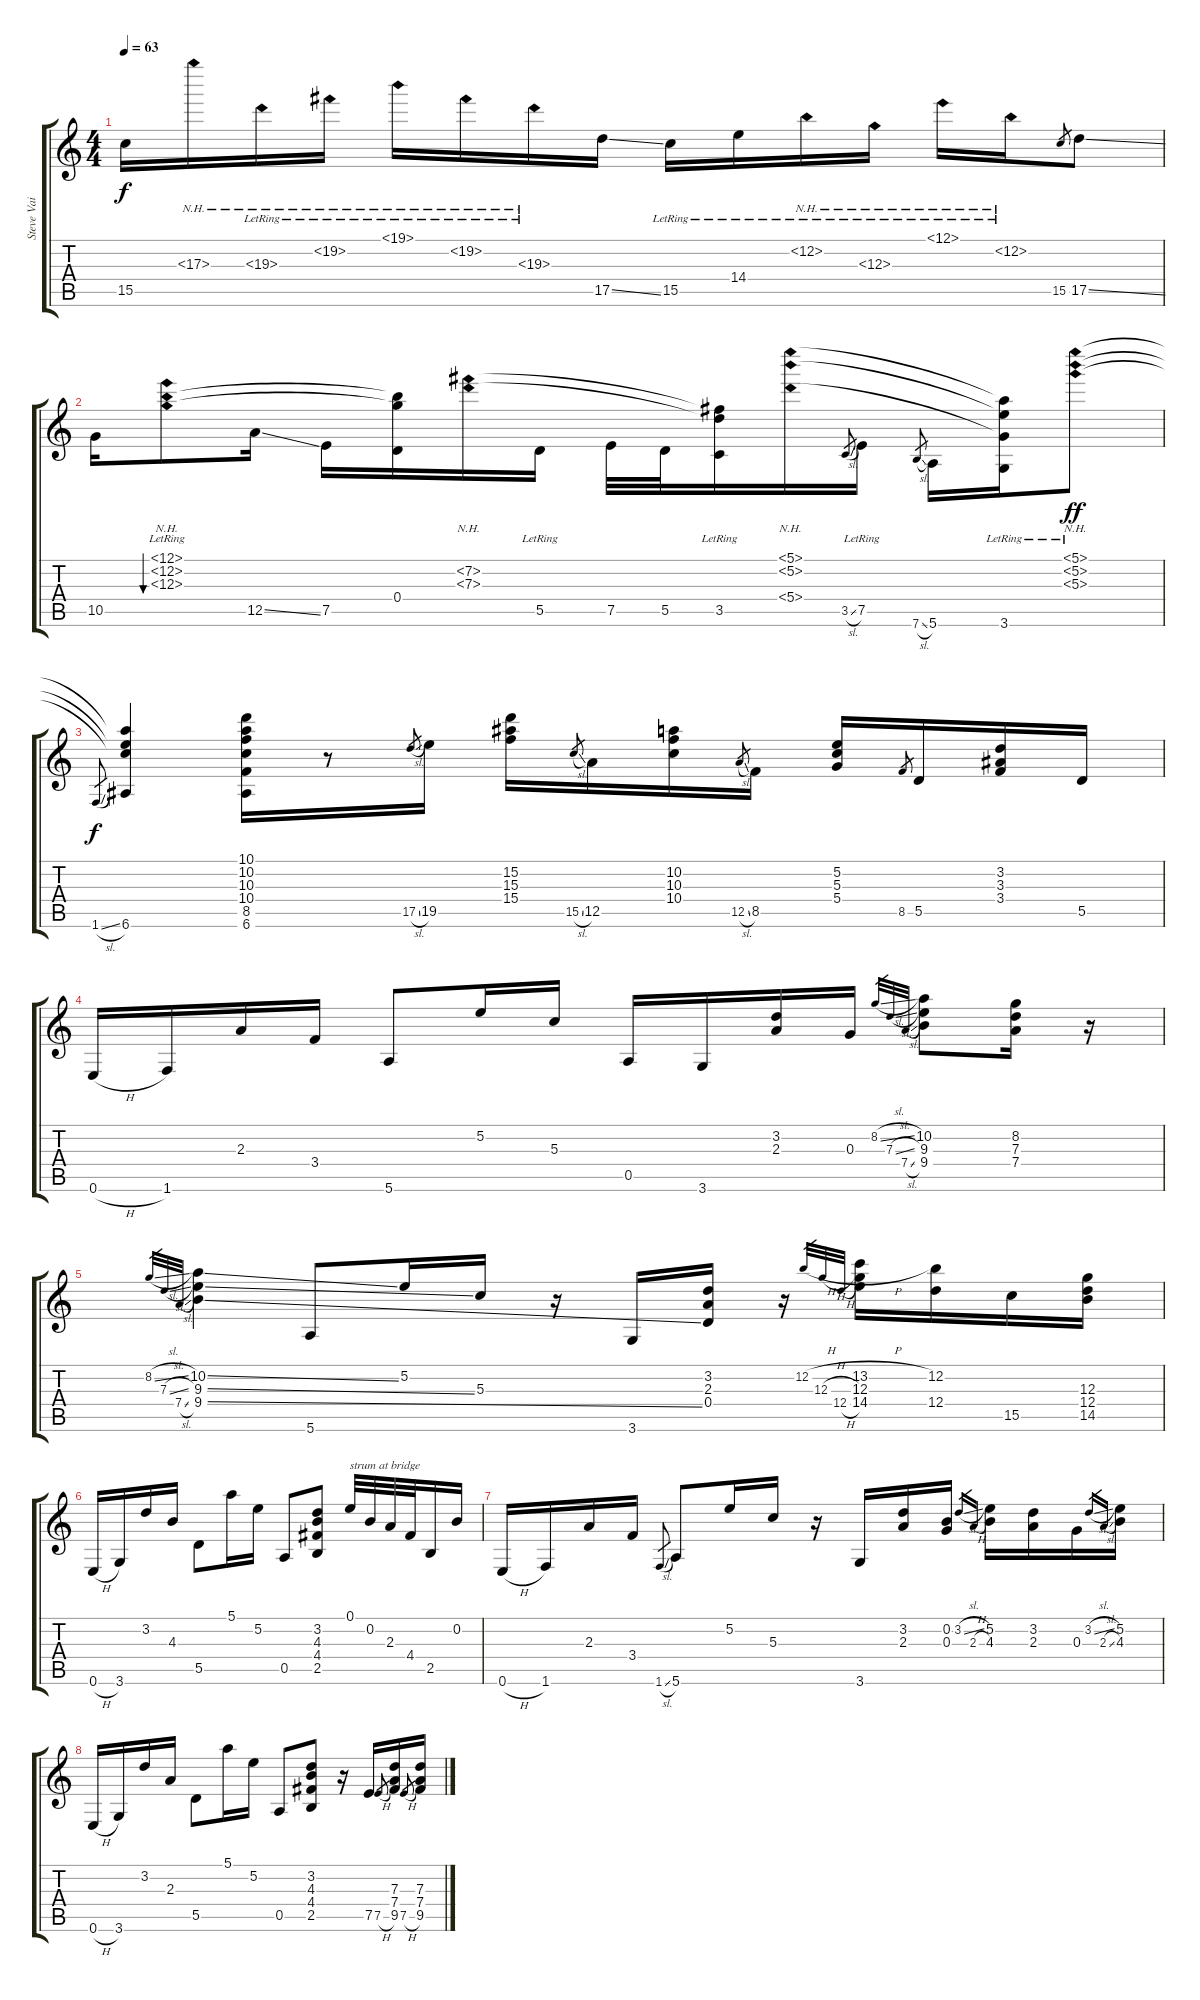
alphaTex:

\track ("Steve Vai" "Steve Vai") {instrument electricguitarclean}
\staff {score tabs}
\tuning (E4 B3 G3 D3 A2 E2) {hide}
\ts (4 4)
\tempo 63
\clef g2
\ks c
15.5.16{dy f} 17.3{nh}.16 19.3{nh lr}.16 19.2{nh lr}.16 19.1{nh lr}.16 19.2{nh lr}.16 19.3{nh lr}.16 17.5{ss}.16 15.5{lr}.16 14.4{lr}.16 12.2{nh lr}.16 12.3{nh lr}.16 12.1{nh lr}.16 12.2{nh lr}.16 15.5.8{gr} 17.5{ss}.8 |
10.5.16 (12.1{nh lr} 12.2{nh lr} 12.3{nh lr}).8{bu 120} 12.5{ss}.16 7.5.16 (12.2{t} 12.3{t} 0.4).16 (7.2{nh} 7.3{nh}).16 5.5{lr}.16 7.5.32 5.5.32 (7.2{t} 7.3{t} 3.5{lr}).16 (5.1{nh} 5.2{nh} 5.4{nh}).16 3.5{sl}.8{gr} 7.5{lr}.16 7.6{sl}.8{gr} 5.6.16 (5.1{t} 5.2{t} 5.4{t} 3.6{lr}).16 (5.1{nh lr} 5.2{nh lr} 5.3{nh lr}).8{dy ff} |
1.6{sl}.8{gr dy f} (5.1{t} 5.2{t} 5.3{t} 6.6).4 (10.1 10.2 10.3 10.4 8.5 6.6).16 r.8 17.5{sl}.8{gr} 19.5.16 (15.2 15.3 15.4).16 15.5{sl}.8{gr} 12.5.16 (10.2 10.3 10.4).16 12.5{sl}.8{gr} 8.5.16 (5.2 5.3 5.4).16 8.5.8{gr} 5.5.16 (3.2 3.3 3.4).16 5.5.16 |
0.6{h}.16 1.6.16 2.3.16 3.4.16 5.6.8 5.2.16 5.3.16 0.5.16 3.6.16 (3.2 2.3).16 0.3.16 8.2{sl}.32{gr} 7.3{sl}.32{gr} 7.4{sl}.32{gr} (10.2 9.3 9.4).8 (8.2 7.3 7.4).16 r.16 |
8.2{sl}.32{gr} 7.3{sl}.32{gr} 7.4{sl}.32{gr} (10.2{ss} 9.3{ss} 9.4{ss}).4 5.6.8 5.2.16 5.3.16 r.16 3.6.16 (3.2 2.3 0.4).16 r.16 12.2{h}.32{gr} 12.3{h}.32{gr} 12.4{h}.32{gr} (13.2{h} 12.3 14.4).16 (12.2 12.4).16 15.5.16 (12.3 12.4 14.5).16 |
0.6{h}.16 3.6.16 3.2.16 4.3.16 5.5.8 5.1.16 5.2.16 0.5.8 (3.2 4.3 4.4 2.5).8 0.1.32{txt "strum at bridge "} 0.2.32 2.3.32 4.4.32 2.5.16 0.2.16 |
0.6{h}.16 1.6.16 2.3.16 3.4.16 1.6{sl}.8{gr} 5.6.8 5.2.16 5.3.16 r.16 3.6.16 (3.2 2.3).16 (0.2 0.3).16 3.2{sl}.16{gr} 2.3{h}.16{gr} (5.2 4.3).16 (3.2 2.3).16 0.3.16 3.2{sl}.16{gr} 2.3{sl}.16{gr} (5.2 4.3).16 |
0.6{h}.16 3.6.16 3.2.16 2.3.16 5.5.8 5.1.16 5.2.16 0.5.8 (3.2 4.3 4.4 2.5).8 r.16 7.5.16 7.5{h}.8{gr} (7.3 7.4 9.5).16 7.5{h}.8{gr} (7.3 7.4 9.5).16
